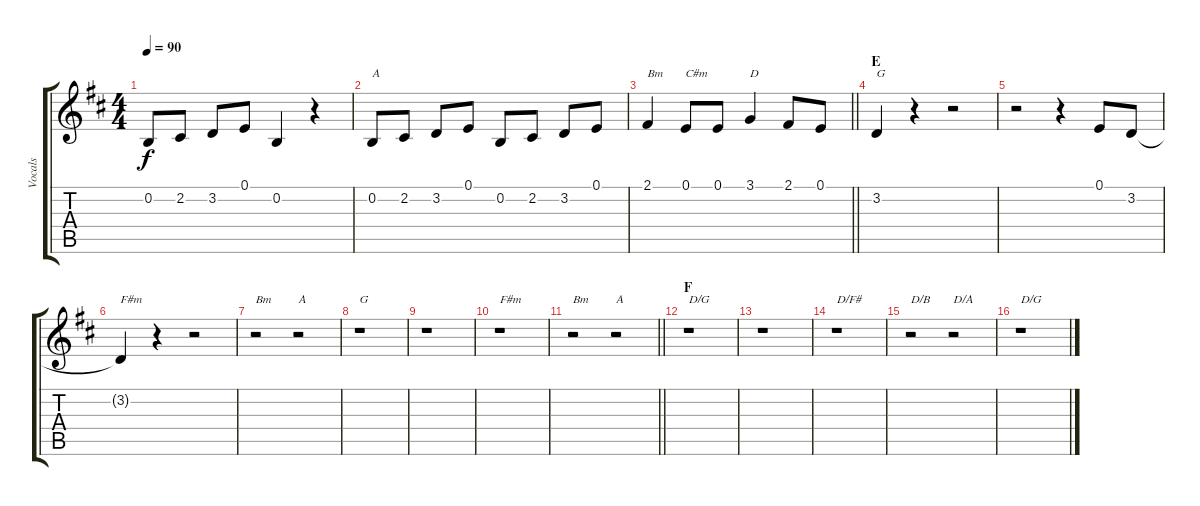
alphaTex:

\track ("Vocals" "Vocals") {instrument sopranosax}
\staff {score tabs}
\tuning (E4 B3 G3 D3 A2 E2) {hide}
\ts (4 4)
\tempo 90
\clef g2
\ks d
0.2.8{dy f} 2.2.8 3.2.8 0.1.8 0.2.4 r.4 |
0.2.8{txt "A"} 2.2.8 3.2.8 0.1.8 0.2.8 2.2.8 3.2.8 0.1.8 |
\barLineRight lightlight
2.1.4{txt "Bm"} 0.1.8{txt "C#m"} 0.1.8 3.1.4{txt "D"} 2.1.8 0.1.8 |
\section ("" "E")
3.2.4{txt "G"} r.4 r.2 |
r.2 r.4 0.1.8 3.2.8 |
3.2{t}.4{txt "F#m"} r.4 r.2 |
r.2{txt "Bm"} r.2{txt "A"} |
r.1{txt "G"} |
r.1 |
r.1{txt "F#m"} |
\barLineRight lightlight
r.2{txt "Bm"} r.2{txt "A"} |
\section ("" "F")
r.1{txt "D/G"} |
r.1 |
r.1{txt "D/F#"} |
r.2{txt "D/B"} r.2{txt "D/A"} |
r.1{txt "D/G"}
